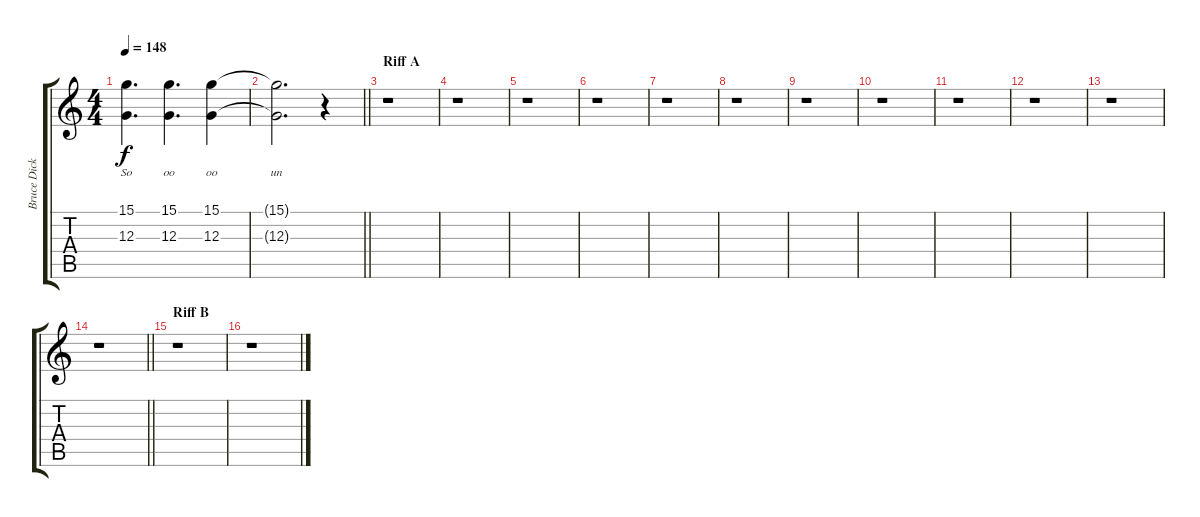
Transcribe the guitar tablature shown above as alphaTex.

\track ("Bruce Dickinson" "Bruce Dick") {instrument lead2sawtooth}
\staff {score tabs}
\tuning (E4 B3 G3 D3 A2 E2) {hide}
\ts (4 4)
\tempo 148
\clef g2
\ks c
(15.1 12.3).4{d lyrics (0 "So") lyrics (1 "") lyrics (2 "") lyrics (3 "") lyrics (4 "") dy f} (15.1 12.3).4{d lyrics (0 "oo") lyrics (1 "") lyrics (2 "") lyrics (3 "") lyrics (4 "")} (15.1 12.3).4{lyrics (0 "oo") lyrics (1 "") lyrics (2 "") lyrics (3 "") lyrics (4 "")} |
\barLineRight lightlight
(15.1{t} 12.3{t}).2{d lyrics (0 "un") lyrics (1 "") lyrics (2 "") lyrics (3 "") lyrics (4 "")} r.4 |
\section ("" "Riff A")
r.1 |
r.1 |
r.1 |
r.1 |
r.1 |
r.1 |
r.1 |
r.1 |
r.1 |
r.1 |
r.1 |
\barLineRight lightlight
r.1 |
\section ("" "Riff B")
r.1 |
r.1
